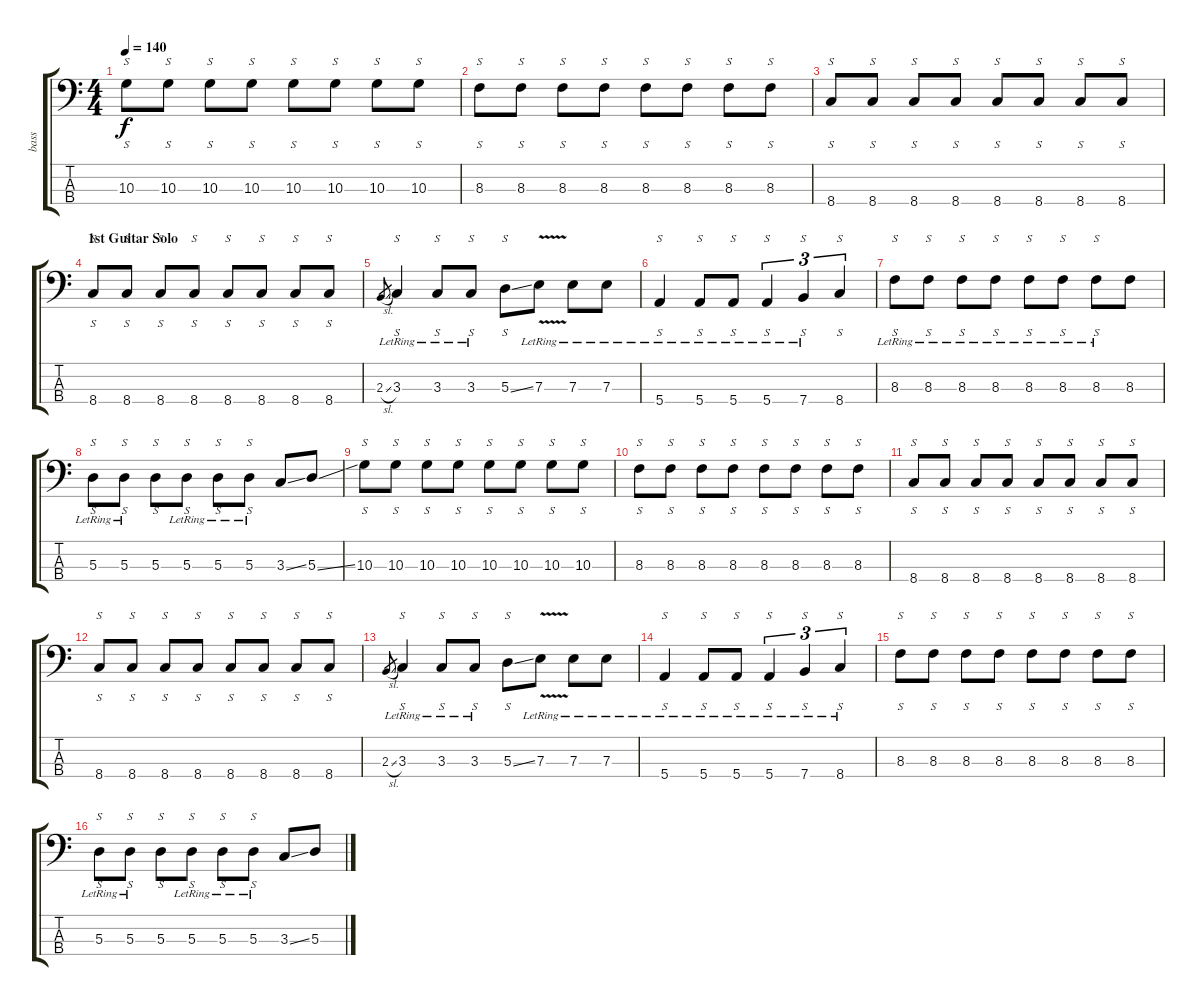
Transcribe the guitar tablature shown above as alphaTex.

\track ("bass" "bass") {instrument electricbassfinger}
\staff {score tabs}
\tuning (G2 D2 A1 E1) {hide}
\ts (4 4)
\tempo 140
\clef f4
\ks c
10.3.8{s dy f} 10.3.8{s} 10.3.8{s} 10.3.8{s} 10.3.8{s} 10.3.8{s} 10.3.8{s} 10.3.8{s} |
8.3.8{s} 8.3.8{s} 8.3.8{s} 8.3.8{s} 8.3.8{s} 8.3.8{s} 8.3.8{s} 8.3.8{s} |
8.4.8{s} 8.4.8{s} 8.4.8{s} 8.4.8{s} 8.4.8{s} 8.4.8{s} 8.4.8{s} 8.4.8{s} |
\section ("" "1st Guitar Solo ")
8.4.8{s} 8.4.8{s} 8.4.8{s} 8.4.8{s} 8.4.8{s} 8.4.8{s} 8.4.8{s} 8.4.8{s} |
2.3{sl}.8{gr} 3.3{lr}.4{s} 3.3{lr}.8{s} 3.3{lr}.8{s} 5.3{ss}.8{s} 7.3{v lr}.8 7.3{lr}.8 7.3{lr}.8 |
5.4{lr}.4{s} 5.4{lr}.8{s} 5.4{lr}.8{s} 5.4{lr}.4{s tu (3 2)} 7.4{lr}.4{s tu (3 2)} 8.4.4{s tu (3 2)} |
8.3{lr}.8{s} 8.3{lr}.8{s} 8.3{lr}.8{s} 8.3{lr}.8{s} 8.3{lr}.8{s} 8.3{lr}.8{s} 8.3{lr}.8{s} 8.3.8 |
5.3{lr}.8{s} 5.3{lr}.8{s} 5.3.8{s} 5.3{lr}.8{s} 5.3{lr}.8{s} 5.3{lr}.8{s} 3.3{ss}.8 5.3{ss}.8 |
10.3.8{s} 10.3.8{s} 10.3.8{s} 10.3.8{s} 10.3.8{s} 10.3.8{s} 10.3.8{s} 10.3.8{s} |
8.3.8{s} 8.3.8{s} 8.3.8{s} 8.3.8{s} 8.3.8{s} 8.3.8{s} 8.3.8{s} 8.3.8{s} |
8.4.8{s} 8.4.8{s} 8.4.8{s} 8.4.8{s} 8.4.8{s} 8.4.8{s} 8.4.8{s} 8.4.8{s} |
8.4.8{s} 8.4.8{s} 8.4.8{s} 8.4.8{s} 8.4.8{s} 8.4.8{s} 8.4.8{s} 8.4.8{s} |
2.3{sl}.8{gr} 3.3{lr}.4{s} 3.3{lr}.8{s} 3.3{lr}.8{s} 5.3{ss}.8{s} 7.3{v lr}.8 7.3{lr}.8 7.3{lr}.8 |
5.4{lr}.4{s} 5.4{lr}.8{s} 5.4{lr}.8{s} 5.4{lr}.4{s tu (3 2)} 7.4{lr}.4{s tu (3 2)} 8.4{lr}.4{s tu (3 2)} |
8.3.8{s} 8.3.8{s} 8.3.8{s} 8.3.8{s} 8.3.8{s} 8.3.8{s} 8.3.8{s} 8.3.8{s} |
5.3{lr}.8{s} 5.3{lr}.8{s} 5.3.8{s} 5.3{lr}.8{s} 5.3{lr}.8{s} 5.3{lr}.8{s} 3.3{ss}.8 5.3{ss}.8
